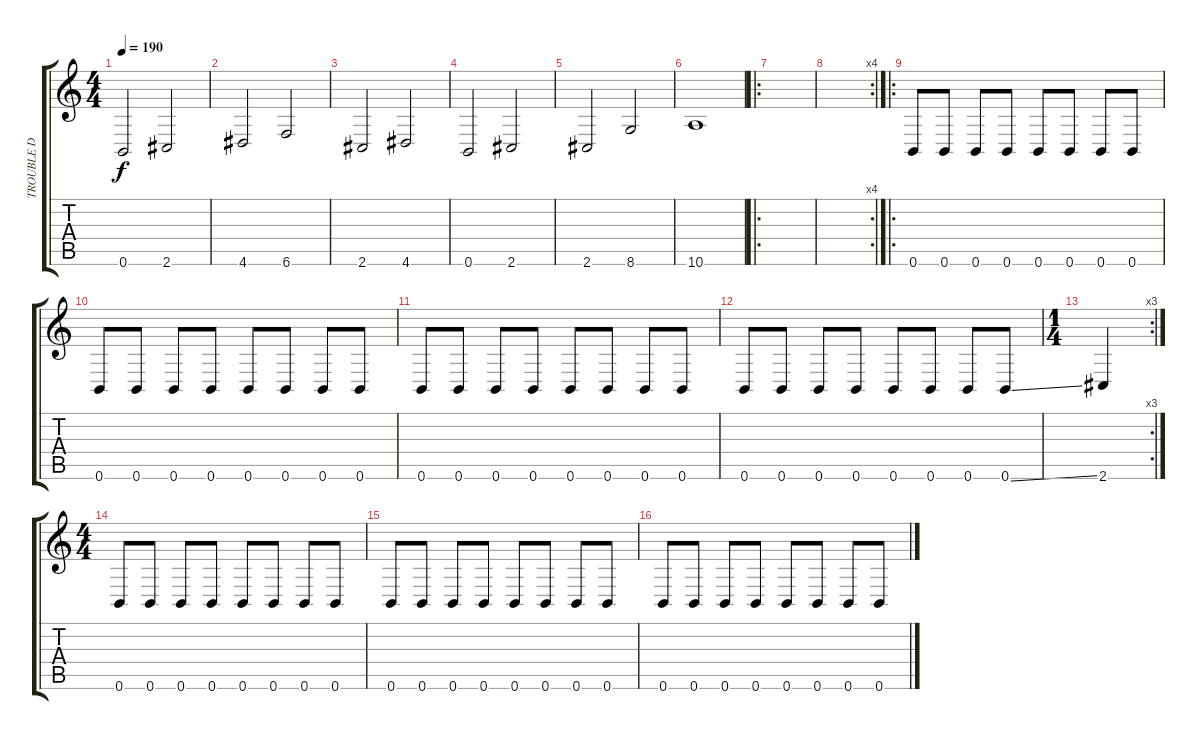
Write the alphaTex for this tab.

\track ("TROUBLE D" "TROUBLE D") {instrument electricbassfinger}
\staff {score tabs}
\tuning (Db4 Ab3 E3 B2 Gb2 B1) {hide}
\ts (4 4)
\tempo 190
\clef g2
\ks c
0.6.2{dy f} 2.6.2 |
4.6.2 6.6.2 |
2.6.2 4.6.2 |
0.6.2 2.6.2 |
2.6.2 8.6.2 |
10.6.1 |
\ro
|
\rc 4
|
\ro
0.6.8 0.6.8 0.6.8 0.6.8 0.6.8 0.6.8 0.6.8 0.6.8 |
0.6.8 0.6.8 0.6.8 0.6.8 0.6.8 0.6.8 0.6.8 0.6.8 |
0.6.8 0.6.8 0.6.8 0.6.8 0.6.8 0.6.8 0.6.8 0.6.8 |
0.6.8 0.6.8 0.6.8 0.6.8 0.6.8 0.6.8 0.6.8 0.6{ss}.8 |
\rc 3
\ts (1 4)
2.6.4 |
\ts (4 4)
0.6.8 0.6.8 0.6.8 0.6.8 0.6.8 0.6.8 0.6.8 0.6.8 |
0.6.8 0.6.8 0.6.8 0.6.8 0.6.8 0.6.8 0.6.8 0.6.8 |
0.6.8 0.6.8 0.6.8 0.6.8 0.6.8 0.6.8 0.6.8 0.6.8
